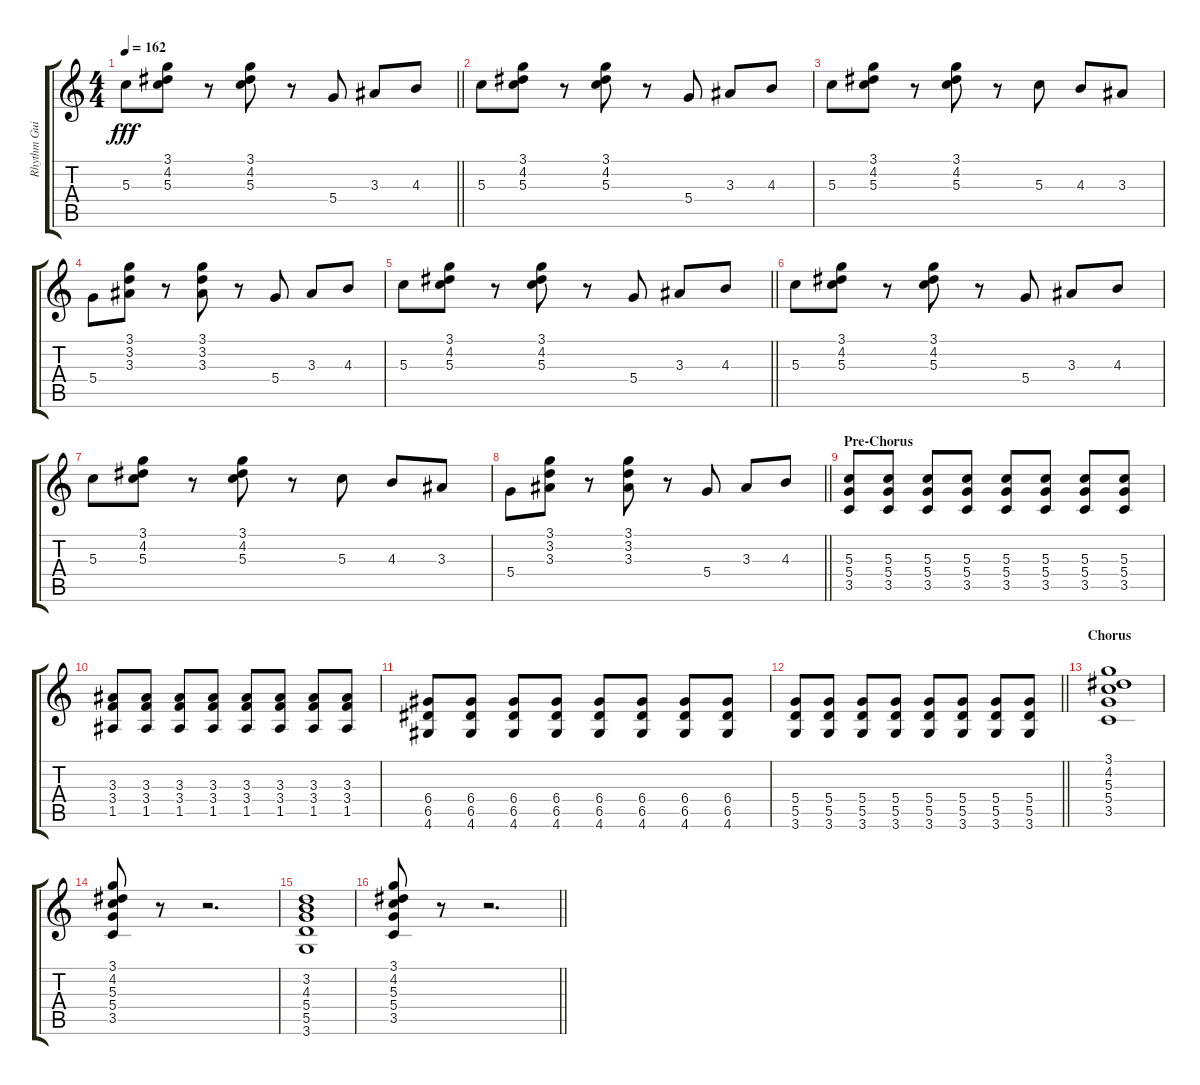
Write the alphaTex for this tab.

\track ("Rhythm Guitar" "Rhythm Gui") {instrument overdrivenguitar}
\staff {score tabs}
\tuning (E4 B3 G3 D3 A2 E2) {hide}
\ts (4 4)
\tempo 162
\clef g2
\barLineRight lightlight
\ks c
5.3.8{dy fff} (3.1 4.2 5.3).8 r.8 (3.1 4.2 5.3).8 r.8 5.4.8 3.3.8 4.3.8 |
5.3.8 (3.1 4.2 5.3).8 r.8 (3.1 4.2 5.3).8 r.8 5.4.8 3.3.8 4.3.8 |
5.3.8 (3.1 4.2 5.3).8 r.8 (3.1 4.2 5.3).8 r.8 5.3.8 4.3.8 3.3.8 |
5.4.8 (3.1 3.2 3.3).8 r.8 (3.1 3.2 3.3).8 r.8 5.4.8 3.3.8 4.3.8 |
\barLineRight lightlight
5.3.8 (3.1 4.2 5.3).8 r.8 (3.1 4.2 5.3).8 r.8 5.4.8 3.3.8 4.3.8 |
5.3.8 (3.1 4.2 5.3).8 r.8 (3.1 4.2 5.3).8 r.8 5.4.8 3.3.8 4.3.8 |
5.3.8 (3.1 4.2 5.3).8 r.8 (3.1 4.2 5.3).8 r.8 5.3.8 4.3.8 3.3.8 |
\barLineRight lightlight
5.4.8 (3.1 3.2 3.3).8 r.8 (3.1 3.2 3.3).8 r.8 5.4.8 3.3.8 4.3.8 |
\section ("" "Pre-Chorus")
(5.3 5.4 3.5).8 (5.3 5.4 3.5).8 (5.3 5.4 3.5).8 (5.3 5.4 3.5).8 (5.3 5.4 3.5).8 (5.3 5.4 3.5).8 (5.3 5.4 3.5).8 (5.3 5.4 3.5).8 |
(3.3 3.4 1.5).8 (3.3 3.4 1.5).8 (3.3 3.4 1.5).8 (3.3 3.4 1.5).8 (3.3 3.4 1.5).8 (3.3 3.4 1.5).8 (3.3 3.4 1.5).8 (3.3 3.4 1.5).8 |
(6.4 6.5 4.6).8 (6.4 6.5 4.6).8 (6.4 6.5 4.6).8 (6.4 6.5 4.6).8 (6.4 6.5 4.6).8 (6.4 6.5 4.6).8 (6.4 6.5 4.6).8 (6.4 6.5 4.6).8 |
\barLineRight lightlight
(5.4 5.5 3.6).8 (5.4 5.5 3.6).8 (5.4 5.5 3.6).8 (5.4 5.5 3.6).8 (5.4 5.5 3.6).8 (5.4 5.5 3.6).8 (5.4 5.5 3.6).8 (5.4 5.5 3.6).8 |
\section ("" "Chorus")
(3.1 4.2 5.3 5.4 3.5).1 |
(3.1 4.2 5.3 5.4 3.5).8 r.8 r.2{d} |
(3.2 4.3 5.4 5.5 3.6).1 |
\barLineRight lightlight
(3.1 4.2 5.3 5.4 3.5).8 r.8 r.2{d}
